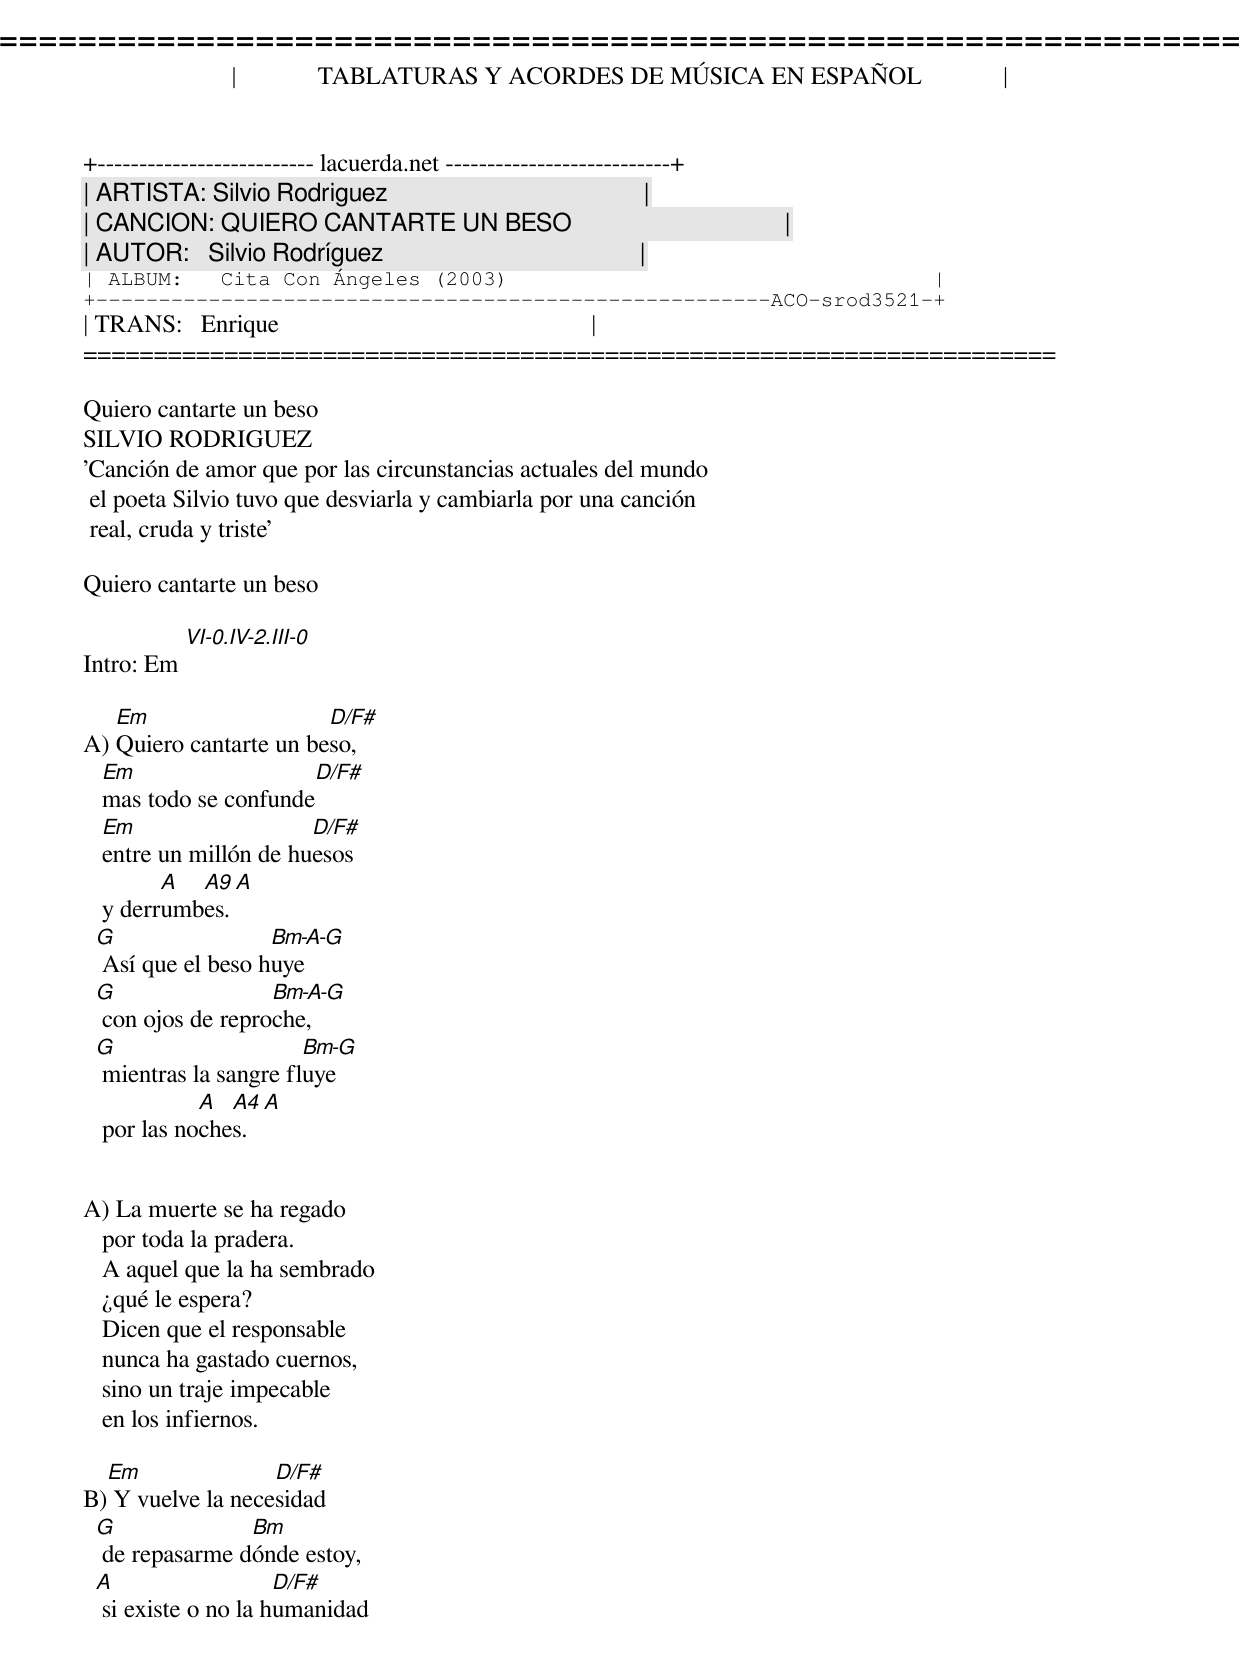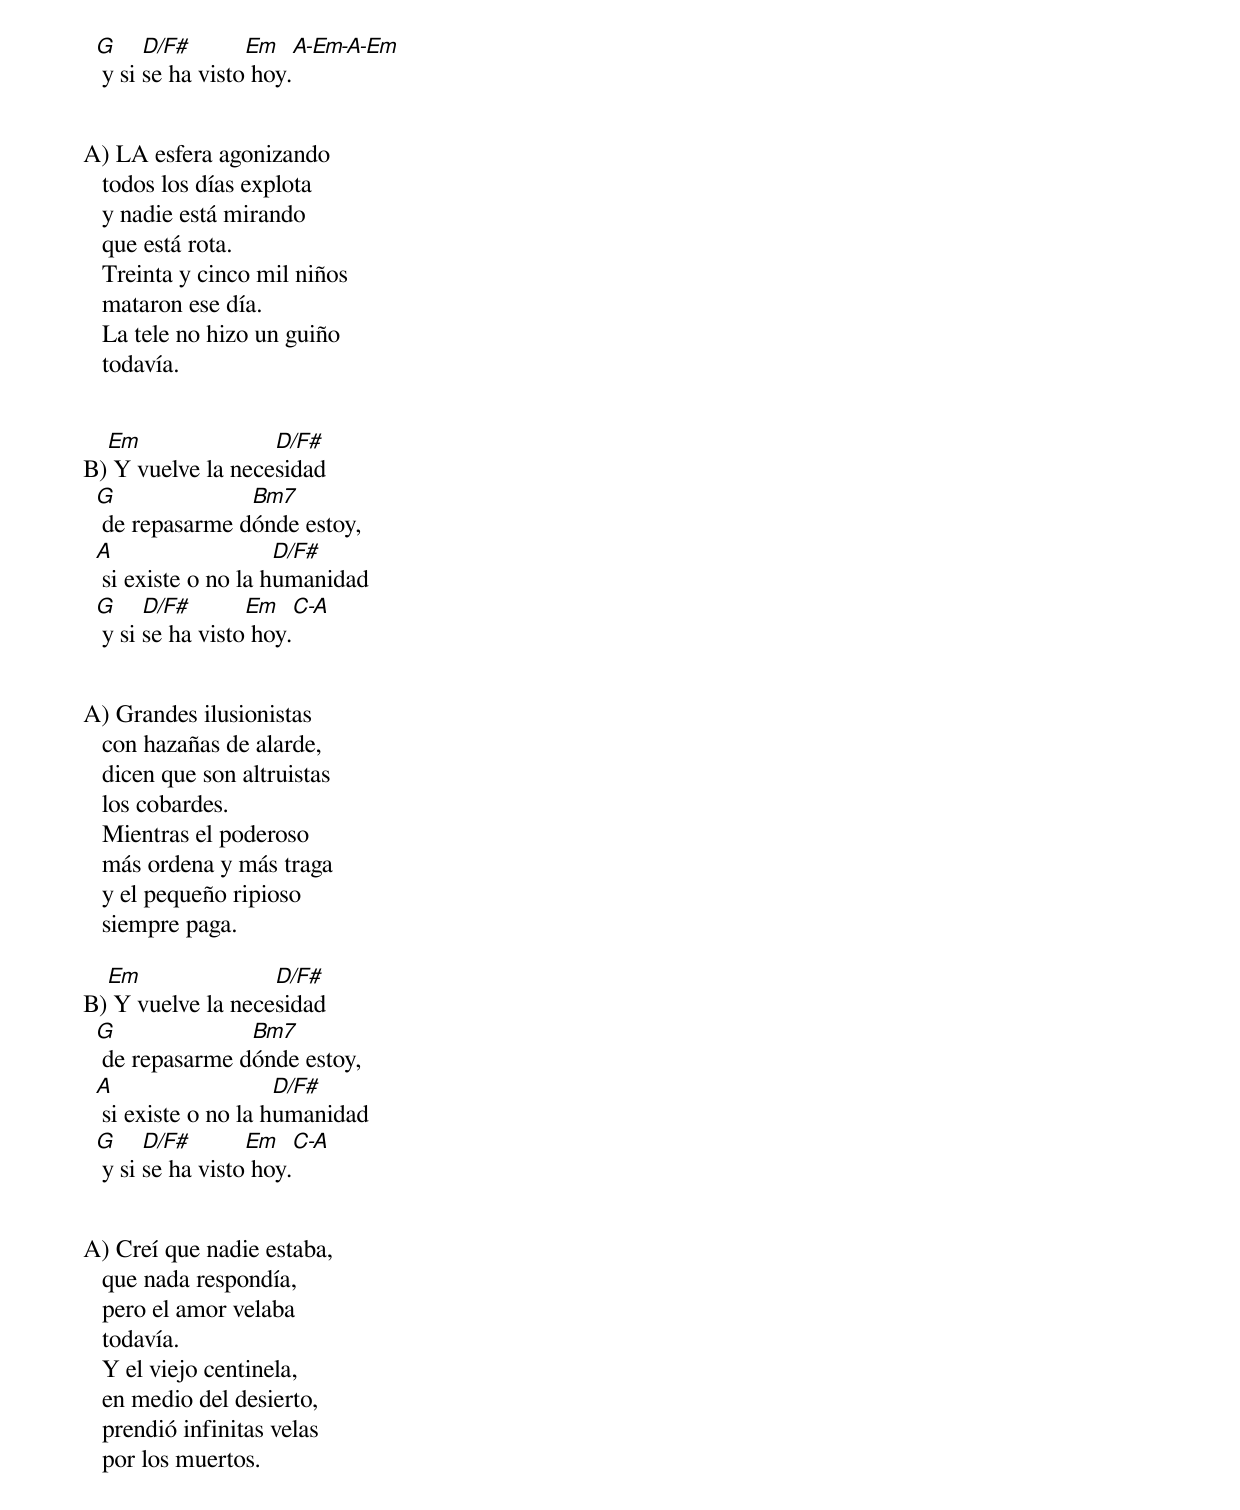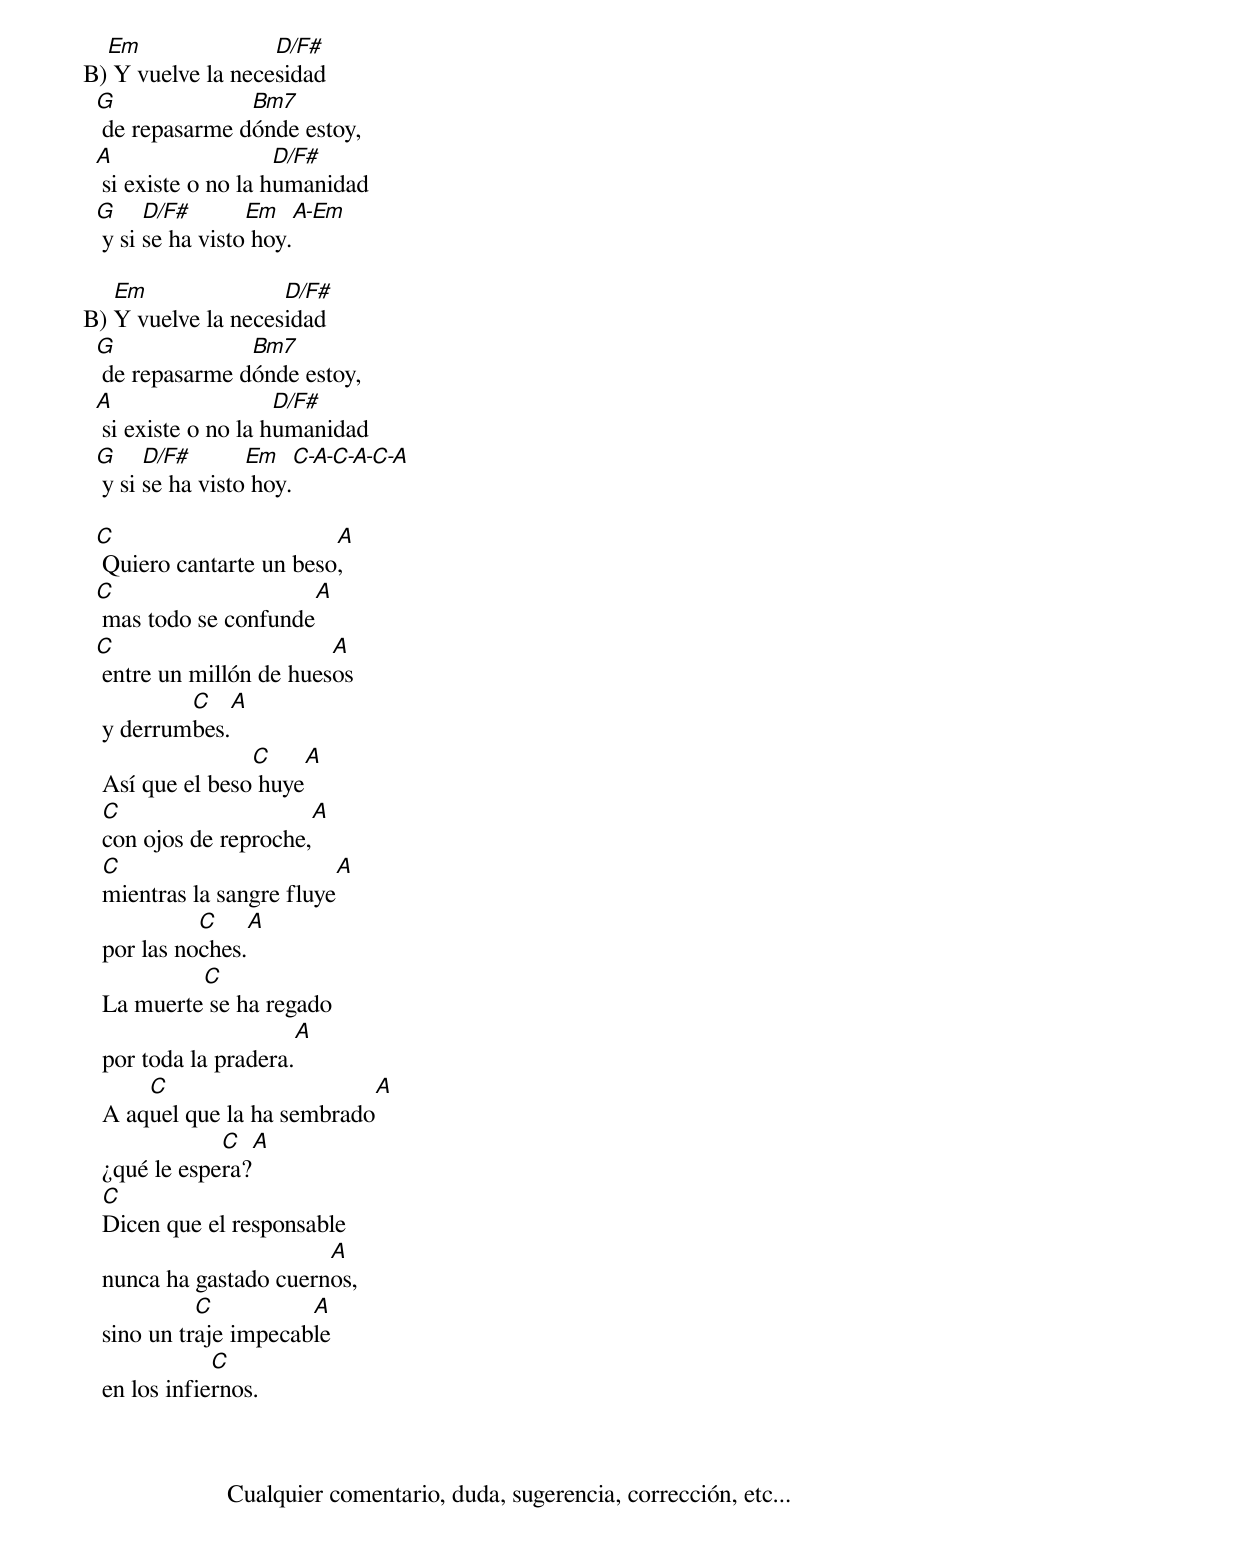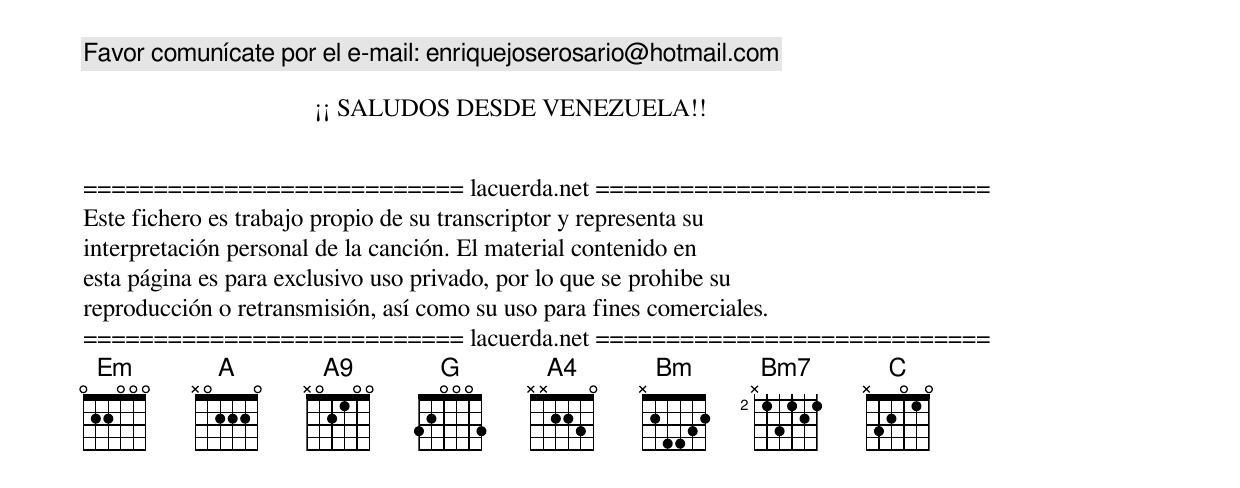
=====================================================================
|             TABLATURAS Y ACORDES DE MÚSICA EN ESPAÑOL             |
+-------------------------- lacuerda.net ---------------------------+
| ARTISTA: Silvio Rodriguez                                         |
| CANCION: QUIERO CANTARTE UN BESO                                  |
| AUTOR:   Silvio Rodríguez                                         |
| ALBUM:   Cita Con Ángeles (2003)                                  |
+------------------------------------------------------ACO-srod3521-+
| TRANS:   Enrique                                                  |
=====================================================================

Quiero cantarte un beso
SILVIO RODRIGUEZ
'Canción de amor que por las circunstancias actuales del mundo
 el poeta Silvio tuvo que desviarla y cambiarla por una canción
 real, cruda y triste'

Quiero cantarte un beso

Intro: Em [VI-0.IV-2.III-0]

   Em                   D/F#
A) Quiero cantarte un beso,
   Em                   D/F#
   mas todo se confunde
   Em                   D/F#
   entre un millón de huesos
         A  A9 A
   y derrumbes.
  G                 Bm-A-G
   Así que el beso huye
  G                 Bm-A-G
   con ojos de reproche,
  G                     Bm-G
   mientras la sangre fluye
             A  A4 A
   por las noches.


A) La muerte se ha regado
   por toda la pradera.
   A aquel que la ha sembrado
   ¿qué le espera?
   Dicen que el responsable
   nunca ha gastado cuernos,
   sino un traje impecable
   en los infiernos.

  Em               D/F#
B) Y vuelve la necesidad
  G              Bm
   de repasarme dónde estoy,
  A                   D/F#
   si existe o no la humanidad
  G     D/F#       Em     A-Em-A-Em
   y si se ha visto hoy.


A) LA esfera agonizando
   todos los días explota
   y nadie está mirando
   que está rota.
   Treinta y cinco mil niños
   mataron ese día.
   La tele no hizo un guiño
   todavía.


  Em               D/F#
B) Y vuelve la necesidad
  G              Bm7
   de repasarme dónde estoy,
  A                   D/F#
   si existe o no la humanidad
  G     D/F#       Em     C-A
   y si se ha visto hoy.


A) Grandes ilusionistas
   con hazañas de alarde,
   dicen que son altruistas
   los cobardes.
   Mientras el poderoso
   más ordena y más traga
   y el pequeño ripioso
   siempre paga.

  Em               D/F#
B) Y vuelve la necesidad
  G              Bm7
   de repasarme dónde estoy,
  A                   D/F#
   si existe o no la humanidad
  G     D/F#       Em     C-A
   y si se ha visto hoy.


A) Creí que nadie estaba,
   que nada respondía,
   pero el amor velaba
   todavía.
   Y el viejo centinela,
   en medio del desierto,
   prendió infinitas velas
   por los muertos.

  Em               D/F#
B) Y vuelve la necesidad
  G              Bm7
   de repasarme dónde estoy,
  A                   D/F#
   si existe o no la humanidad
  G     D/F#       Em     A-Em
   y si se ha visto hoy.

   Em               D/F#
B) Y vuelve la necesidad
  G              Bm7
   de repasarme dónde estoy,
  A                   D/F#
   si existe o no la humanidad
  G     D/F#       Em     C-A-C-A-C-A
   y si se ha visto hoy.

  C                       A
   Quiero cantarte un beso,
  C                    A
   mas todo se confunde
  C                       A
   entre un millón de huesos
           C               A
   y derrumbes.
                  C        A
   Así que el beso huye
   C                       A
   con ojos de reproche,
   C                       A
   mientras la sangre fluye
             C             A
   por las noches.
            C
   La muerte se ha regado
                       A
   por toda la pradera.
       C                       A
   A aquel que la ha sembrado
               C               A
   ¿qué le espera?
   C
   Dicen que el responsable
                         A
   nunca ha gastado cuernos,
             C          A
   sino un traje impecable
               C
   en los infiernos.



                       Cualquier comentario, duda, sugerencia, corrección, etc...
                    Favor comunícate por el e-mail: enriquejoserosario@hotmail.com

                                     ¡¡ SALUDOS DESDE VENEZUELA!!


=========================== lacuerda.net ============================
Este fichero es trabajo propio de su transcriptor y representa su
interpretación personal de la canción. El material contenido en
esta página es para exclusivo uso privado, por lo que se prohibe su
reproducción o retransmisión, así como su uso para fines comerciales.
=========================== lacuerda.net ============================
